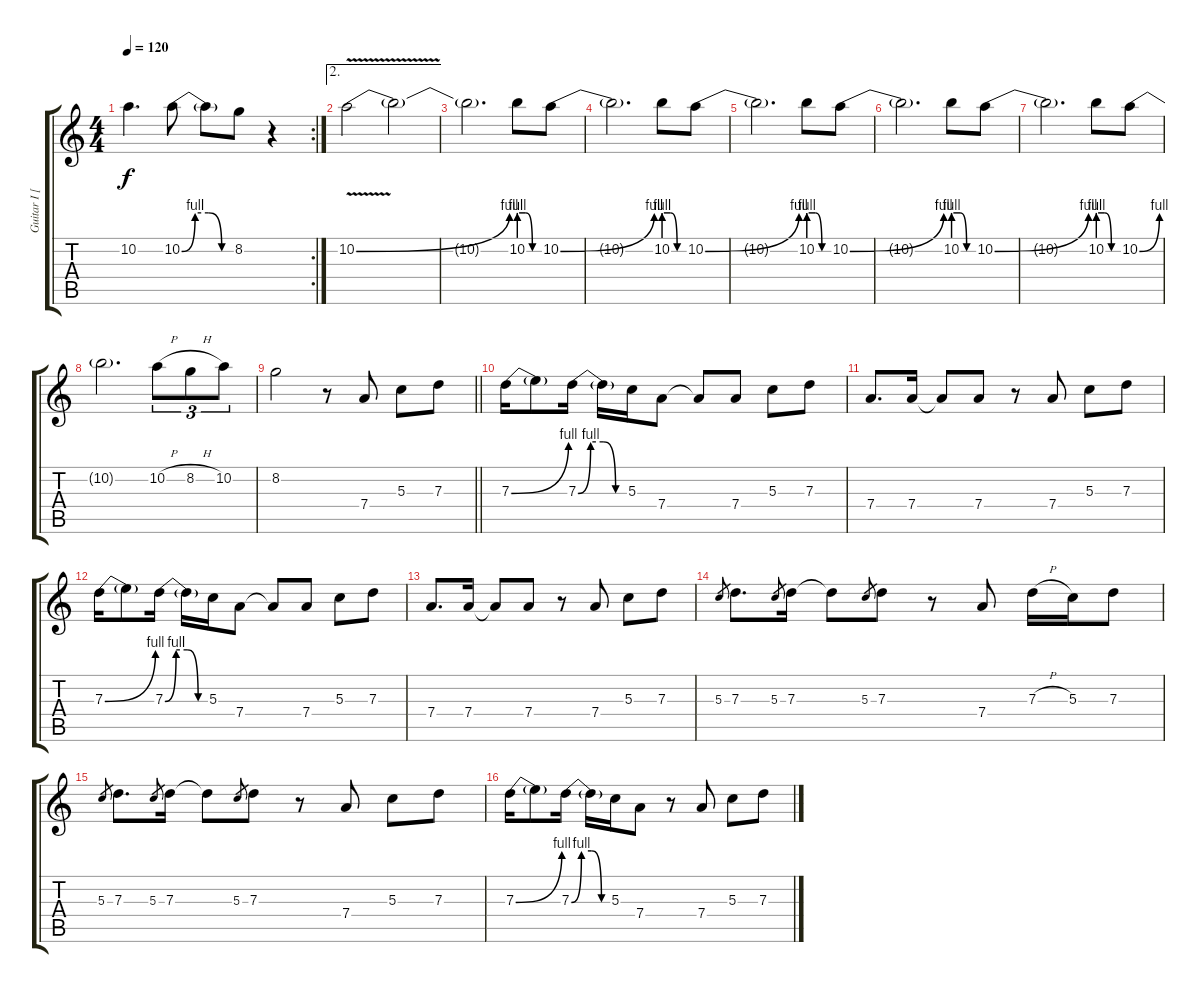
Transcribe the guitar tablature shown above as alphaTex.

\track ("Guitar I [Clapton]" "Guitar I [") {instrument overdrivenguitar}
\staff {score tabs}
\tuning (E4 B3 G3 D3 A2 E2) {hide}
\rc 2
\ts (4 4)
\tempo 120
\clef g2
\ks c
10.2{t}.4{d dy f} 10.2{be (custom 0 0 15 4 30 4 45 0 60 0)}.8 10.2{t}.8 8.2.8 r.4 |
\ae 2
10.2{be (bend 0 0 60 4) v}.2 10.2{t}.2 |
10.2{t}.2{d} 10.2{be (custom 0 4 20 4 40 0 60 0)}.8 10.2{be (bend 0 0 60 4)}.8 |
10.2{t}.2{d} 10.2{be (custom 0 4 20 4 40 0 60 0)}.8 10.2{be (bend 0 0 60 4)}.8 |
10.2{t}.2{d} 10.2{be (custom 0 4 20 4 40 0 60 0)}.8 10.2{be (bend 0 0 60 4)}.8 |
10.2{t}.2{d} 10.2{be (custom 0 4 20 4 40 0 60 0)}.8 10.2{be (bend 0 0 60 4)}.8 |
10.2{t}.2{d} 10.2{be (custom 0 4 20 4 40 0 60 0)}.8 10.2{be (bend 0 0 60 4)}.8 |
10.2{t}.2{d} 10.2{h}.8{tu (3 2)} 8.2{h}.8{tu (3 2)} 10.2.8{tu (3 2)} |
\barLineRight lightlight
8.2.2 r.8 7.4.8 5.3.8 7.3.8 |
7.3{be (bend 0 0 60 4)}.16 7.3{t}.8 7.3{be (custom 0 0 15 4 30 4 45 0 60 0)}.16 7.3{t}.16 5.3.16 7.4.8 7.4{t}.8 7.4.8 5.3.8 7.3.8 |
7.4.8{d} 7.4.16 7.4{t}.8 7.4.8 r.8 7.4.8 5.3.8 7.3.8 |
7.3{be (bend 0 0 60 4)}.16 7.3{t}.8 7.3{be (custom 0 0 15 4 30 4 45 0 60 0)}.16 7.3{t}.16 5.3.16 7.4.8 7.4{t}.8 7.4.8 5.3.8 7.3.8 |
7.4.8{d} 7.4.16 7.4{t}.8 7.4.8 r.8 7.4.8 5.3.8 7.3.8 |
5.3.8{gr} 7.3.8{d} 5.3.8{gr} 7.3.16 7.3{t}.8 5.3.8{gr} 7.3.8 r.8 7.4.8 7.3{h}.16 5.3.16 7.3.8 |
5.3.8{gr} 7.3.8{d} 5.3.8{gr} 7.3.16 7.3{t}.8 5.3.8{gr} 7.3.8 r.8 7.4.8 5.3.8 7.3.8 |
7.3{be (bend 0 0 60 4)}.16 7.3{t}.8 7.3{be (custom 0 0 15 4 30 4 45 0 60 0)}.16 7.3{t}.16 5.3.16 7.4.8 r.8 7.4.8 5.3.8 7.3.8
